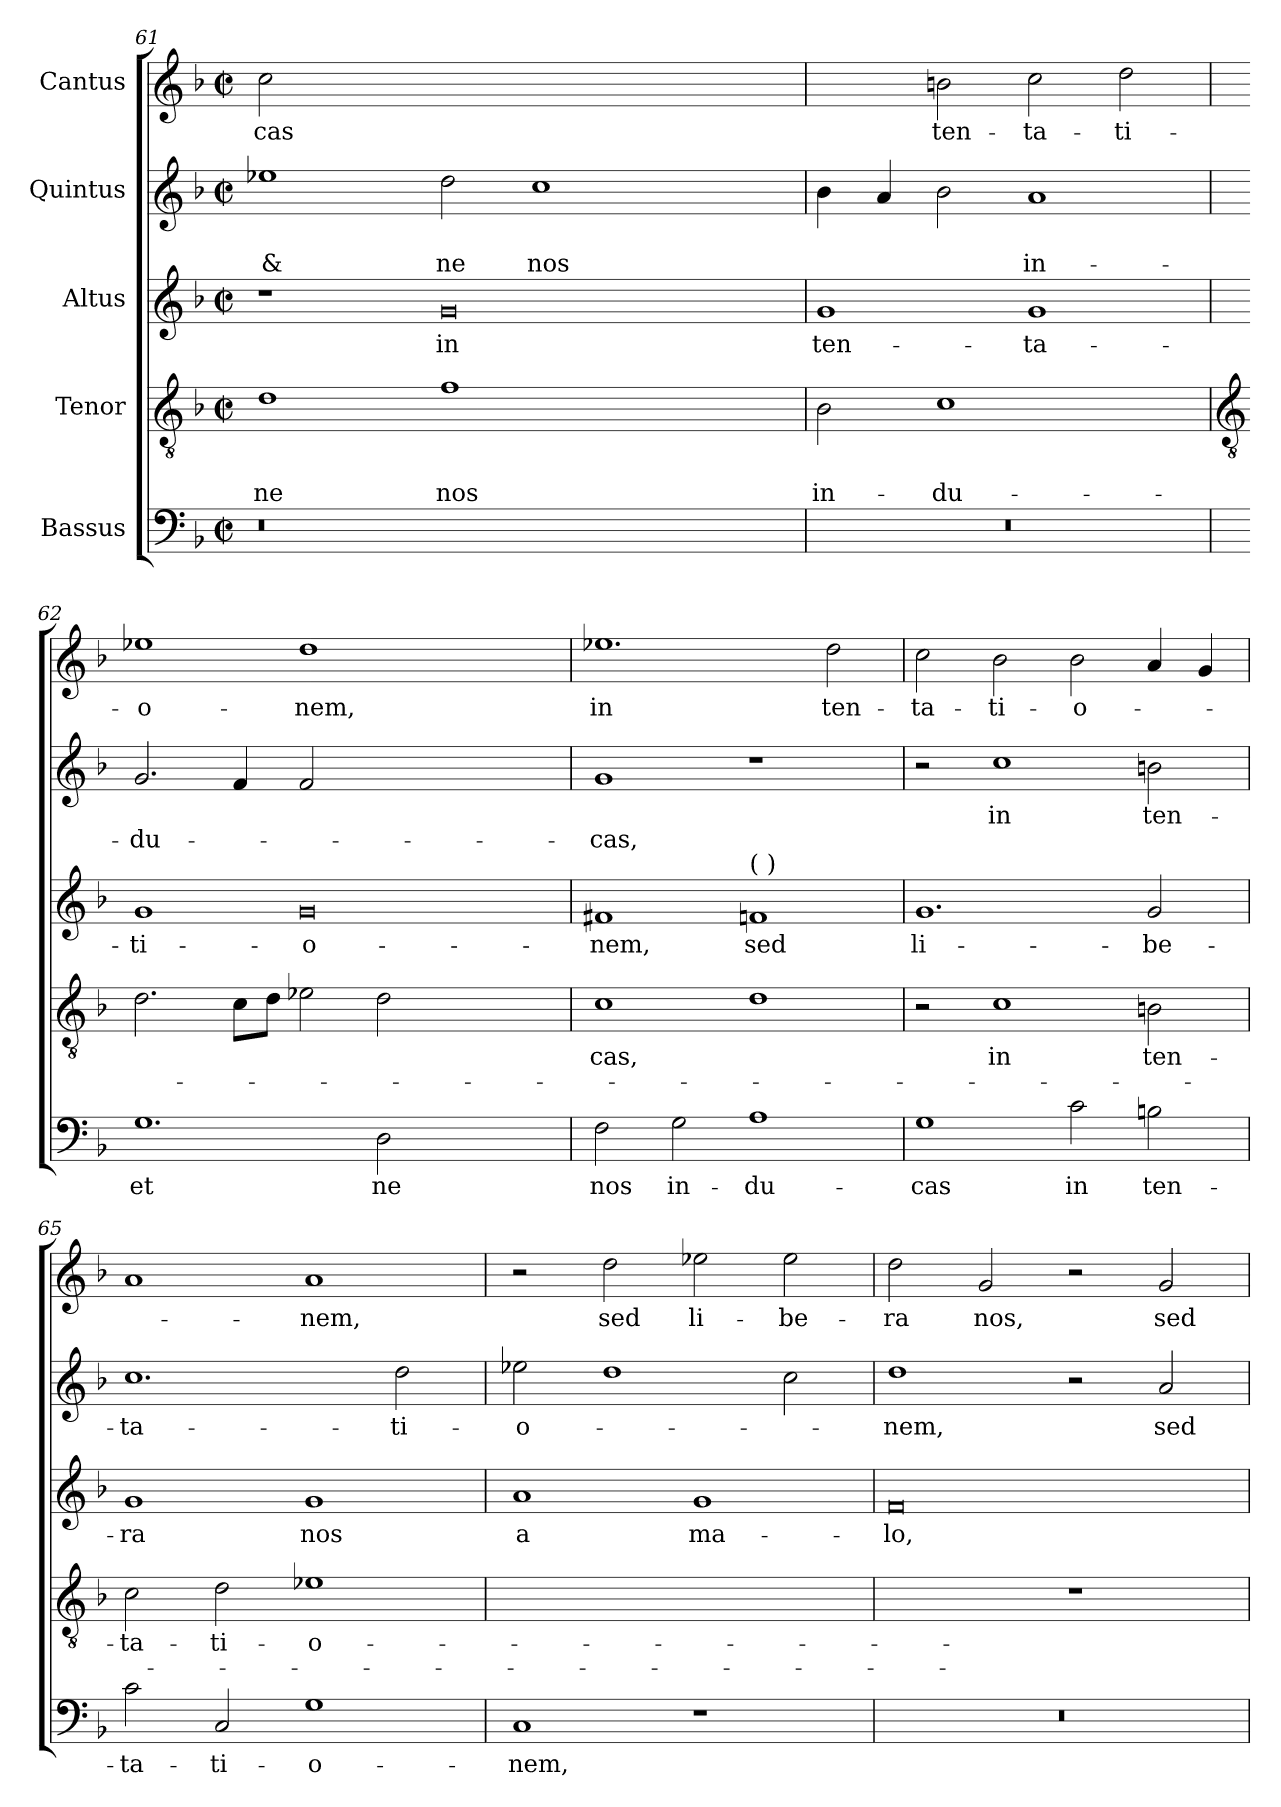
**kern	**text	**kern	**text	**text	**kern	**text	**kern	**text	**text	**kern	**text
*part5	*part5	*part4	*part4	*part4	*part3	*part3	*part2	*part2	*part2	*part1	*part1
*staff5	*staff5	*staff4	*staff4	*staff4	*staff3	*staff3	*staff2	*staff2	*staff2	*staff1	*staff1
*I"Bassus	*	*I"Tenor	*	*	*I"Altus	*	*I"Quintus	*	*	*I"Cantus	*
!!LO:LB:g=z
*clefF4	*	*clefGv2	*	*	*clefG2	*	*clefG2	*	*	*clefG2	*
*k[b-]	*	*k[b-]	*	*	*k[b-]	*	*k[b-]	*	*	*k[b-]	*
*F:	*	*F:	*	*	*F:	*	*F:	*	*	*F:	*
*M4/2	*	*M4/2	*	*	*M4/2	*	*M4/2	*	*	*M4/2	*
*met(c|)	*	*met(c|)	*	*	*met(c|)	*	*met(c|)	*	*	*met(c|)	*
=61	=61	=61	=61	=61	=61	=61	=61	=61	=61	=61	=61
!	!	!	!	!LO:LY:b	!	!	!	!	!LO:LY:b	!	!LO:LY:b
0r	.	1d	.	ne	1r	.	1ee-X	.	&	2cc	-cas
!	!	!	!	!	!	!	!	!	!	!	!LO:LY:b
.	.	.	.	.	.	.	.	.	.	[2ccyy	in-
!	!	!	!	!LO:LY:b	!	!LO:LY:b	!	!	!LO:LY:b	!	!
.	.	1f	.	nos	0g	in	2dd	.	ne	0ryy	.
!	!	!	!	!	!	!	!	!	!LO:LY:b	!	!
.	.	.	.	.	.	.	1cc	.	nos	.	.
1ryy	.	1ryy	.	.	.	.	.	.	.	.	.
.	.	.	.	.	.	.	2ryy	.	.	.	.
!!LO:LB:g=z
=62	=62	=62	=62	=62	=62	=62	=62	=62	=62	=62	=62
!	!	!	!	!LO:LY:b	!	!LO:LY:b	!	!	!	!	!
0r	.	2B-	.	in-	1g	ten-	4b-	.	.	2ccyy]	.
.	.	.	.	.	.	.	4a	.	.	.	.
!	!	!	!	!LO:LY:b	!	!	!	!	!	!	!LO:LY:b
.	.	1c	.	-du-	.	.	2b-	.	.	2bn	-ten-
!	!	!	!	!	!	!LO:LY:b	!	!	!LO:LY:b	!	!LO:LY:b
.	.	.	.	.	1g	-ta-	1a	.	in-	2cc	-ta-
!	!	!	!	!	!	!	!	!	!	!	!LO:LY:b
.	.	2ryy	.	.	.	.	.	.	.	2dd	-ti-
!!LO:LB:g=z
=62A	=62A	=62A	=62A	=62A	=62A	=62A	=62A	=62A	=62A	=62A	=62A
*	*	*clefGv2	*	*	*	*	*	*	*	*	*
!	!LO:LY:b	!	!	!	!	!LO:LY:b	!	!	!LO:LY:b	!	!LO:LY:b
1.G	et	2.d	.	.	1g	-ti-	2.g	.	-du-	1ee-	-o-
.	.	8cL	.	.	.	.	4f	.	.	.	.
.	.	8dJ	.	.	.	.	.	.	.	.	.
!	!	!	!	!	!	!LO:LY:b	!	!	!	!	!LO:LY:b
.	.	2e-	.	.	0g	-o-	2f	.	.	1dd	-nem,
!	!LO:LY:b	!	!	!	!	!	!	!	!	!	!
2D	ne	2d	.	.	.	.	1.ryy	.	.	.	.
1ryy	.	1ryy	.	.	.	.	.	.	.	1ryy	.
!!LO:LB:g=z
=63A	=63A	=63A	=63A	=63A	=63A	=63A	=63A	=63A	=63A	=63A	=63A
!	!LO:LY:b	!	!LO:LY:b	!	!	!LO:LY:b	!	!	!LO:LY:b	!	!LO:LY:b
2F	nos	1c	-cas,	.	1f#X	-nem,	1g	.	-cas,	1.ee-	in
!	!LO:LY:b	!	!	!	!	!	!	!	!	!	!
2G	in-	.	.	.	.	.	.	.	.	.	.
!	!	!	!	!	!LO:TX:a:t=(  )	!	!	!	!	!	!
!	!LO:LY:b	!	!	!	!	!LO:LY:b	!	!	!	!	!
1A	-du-	1d	.	.	1f	sed	1r	.	.	.	.
!	!	!	!	!	!	!	!	!	!	!	!LO:LY:b
.	.	.	.	.	.	.	.	.	.	2dd	ten-
!!LO:LB:g=z
=64A	=64A	=64A	=64A	=64A	=64A	=64A	=64A	=64A	=64A	=64A	=64A
!	!LO:LY:b	!	!	!	!	!LO:LY:b	!	!	!	!	!LO:LY:b
1G	-cas	2r	.	.	1.g	li-	2r	.	.	2cc	-ta-
!	!	!	!LO:LY:b	!	!	!	!	!LO:LY:b	!	!	!LO:LY:b
.	.	1c	in	.	.	.	1cc	in	.	2b-	-ti-
!	!LO:LY:b	!	!	!	!	!	!	!	!	!	!LO:LY:b
2c	in	.	.	.	.	.	.	.	.	2b-	-o-
!	!LO:LY:b	!	!LO:LY:b	!	!	!LO:LY:b	!	!LO:LY:b	!	!	!
2Bn	ten-	2Bn	ten-	.	2g	-be-	2bn	ten-	.	4a	.
.	.	.	.	.	.	.	.	.	.	4g	.
=65	=65	=65	=65	=65	=65	=65	=65	=65	=65	=65	=65
!	!LO:LY:b	!	!LO:LY:b	!	!	!LO:LY:b	!	!LO:LY:b	!	!	!
2c	-ta-	2c	-ta-	.	1g	-ra	1.cc	-ta-	.	1a	.
!	!LO:LY:b	!	!LO:LY:b	!	!	!	!	!	!	!	!
2C	-ti-	2d	-ti-	.	.	.	.	.	.	.	.
!	!LO:LY:b	!	!LO:LY:b	!	!	!LO:LY:b	!	!	!	!	!LO:LY:b
1G	-o-	1e-	-o-	.	1g	nos	.	.	.	1a	-nem,
!	!	!	!	!	!	!	!	!LO:LY:b	!	!	!
.	.	.	.	.	.	.	2dd	-ti-	.	.	.
!!LO:LB:g=z
=66	=66	=66	=66	=66	=66	=66	=66	=66	=66	=66	=66
!	!LO:LY:b	!	!LO:LY:b	!	!	!LO:LY:b	!	!LO:LY:b	!	!	!
1C	-nem,	[0dyy	-nem,	.	1a	a	2ee-	-o-	.	2r	.
!	!	!	!	!	!	!	!	!	!	!	!LO:LY:b
.	.	.	.	.	.	.	1dd	.	.	2dd	sed
!	!	!	!	!	!	!LO:LY:b	!	!	!	!	!LO:LY:b
1r	.	.	.	.	1g	ma-	.	.	.	2ee-X	li-
!	!	!	!	!	!	!	!	!	!	!	!LO:LY:b
.	.	.	.	.	.	.	2cc	.	.	2ee-	-be-
=67A	=67A	=67A	=67A	=67A	=67A	=67A	=67A	=67A	=67A	=67A	=67A
!	!	!	!	!	!	!LO:LY:b	!	!LO:LY:b	!	!	!LO:LY:b
0r	.	2dyy_	.	.	0f	-lo,	1dd	-nem,	.	2dd	-ra
!	!	!	!	!	!	!	!	!	!	!	!LO:LY:b
.	.	2dyy]	.	.	.	.	.	.	.	2g	nos,
.	.	1r	.	.	.	.	2r	.	.	2r	.
!	!	!	!	!	!	!	!	!LO:LY:b	!	!	!LO:LY:b
.	.	.	.	.	.	.	2a	sed	.	2g	sed
=	=	=	=	=	=	=	=	=	=	=	=
*-	*-	*-	*-	*-	*-	*-	*-	*-	*-	*-	*-
